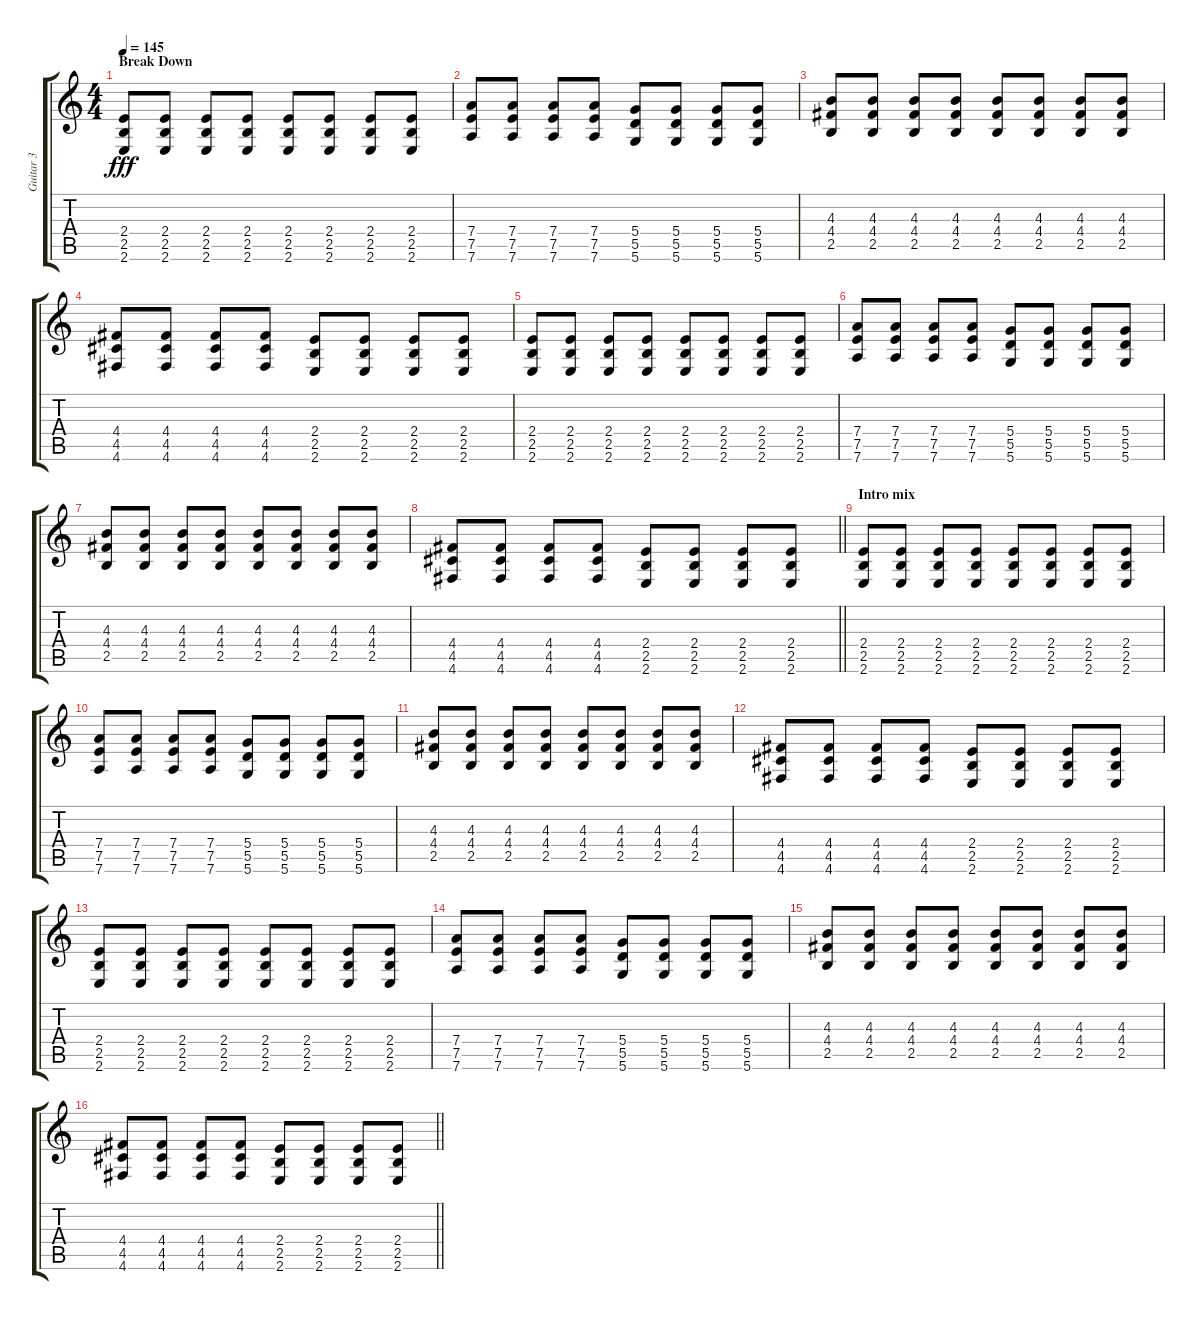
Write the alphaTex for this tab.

\track ("Guitar 3" "Guitar 3") {instrument distortionguitar}
\staff {score tabs}
\tuning (E4 B3 G3 D3 A2 D2) {hide}
\ts (4 4)
\section ("" "Break Down")
\tempo 145
\clef g2
\ks c
(2.4 2.5 2.6).8{dy fff} (2.4 2.5 2.6).8 (2.4 2.5 2.6).8 (2.4 2.5 2.6).8 (2.4 2.5 2.6).8 (2.4 2.5 2.6).8 (2.4 2.5 2.6).8 (2.4 2.5 2.6).8 |
(7.4 7.5 7.6).8 (7.4 7.5 7.6).8 (7.4 7.5 7.6).8 (7.4 7.5 7.6).8 (5.4 5.5 5.6).8 (5.4 5.5 5.6).8 (5.4 5.5 5.6).8 (5.4 5.5 5.6).8 |
(4.3 4.4 2.5).8 (4.3 4.4 2.5).8 (4.3 4.4 2.5).8 (4.3 4.4 2.5).8 (4.3 4.4 2.5).8 (4.3 4.4 2.5).8 (4.3 4.4 2.5).8 (4.3 4.4 2.5).8 |
(4.4 4.5 4.6).8 (4.4 4.5 4.6).8 (4.4 4.5 4.6).8 (4.4 4.5 4.6).8 (2.4 2.5 2.6).8 (2.4 2.5 2.6).8 (2.4 2.5 2.6).8 (2.4 2.5 2.6).8 |
(2.4 2.5 2.6).8 (2.4 2.5 2.6).8 (2.4 2.5 2.6).8 (2.4 2.5 2.6).8 (2.4 2.5 2.6).8 (2.4 2.5 2.6).8 (2.4 2.5 2.6).8 (2.4 2.5 2.6).8 |
(7.4 7.5 7.6).8 (7.4 7.5 7.6).8 (7.4 7.5 7.6).8 (7.4 7.5 7.6).8 (5.4 5.5 5.6).8 (5.4 5.5 5.6).8 (5.4 5.5 5.6).8 (5.4 5.5 5.6).8 |
(4.3 4.4 2.5).8 (4.3 4.4 2.5).8 (4.3 4.4 2.5).8 (4.3 4.4 2.5).8 (4.3 4.4 2.5).8 (4.3 4.4 2.5).8 (4.3 4.4 2.5).8 (4.3 4.4 2.5).8 |
\barLineRight lightlight
(4.4 4.5 4.6).8 (4.4 4.5 4.6).8 (4.4 4.5 4.6).8 (4.4 4.5 4.6).8 (2.4 2.5 2.6).8 (2.4 2.5 2.6).8 (2.4 2.5 2.6).8 (2.4 2.5 2.6).8 |
\section ("" "Intro mix")
(2.4 2.5 2.6).8 (2.4 2.5 2.6).8 (2.4 2.5 2.6).8 (2.4 2.5 2.6).8 (2.4 2.5 2.6).8 (2.4 2.5 2.6).8 (2.4 2.5 2.6).8 (2.4 2.5 2.6).8 |
(7.4 7.5 7.6).8 (7.4 7.5 7.6).8 (7.4 7.5 7.6).8 (7.4 7.5 7.6).8 (5.4 5.5 5.6).8 (5.4 5.5 5.6).8 (5.4 5.5 5.6).8 (5.4 5.5 5.6).8 |
(4.3 4.4 2.5).8 (4.3 4.4 2.5).8 (4.3 4.4 2.5).8 (4.3 4.4 2.5).8 (4.3 4.4 2.5).8 (4.3 4.4 2.5).8 (4.3 4.4 2.5).8 (4.3 4.4 2.5).8 |
(4.4 4.5 4.6).8 (4.4 4.5 4.6).8 (4.4 4.5 4.6).8 (4.4 4.5 4.6).8 (2.4 2.5 2.6).8 (2.4 2.5 2.6).8 (2.4 2.5 2.6).8 (2.4 2.5 2.6).8 |
(2.4 2.5 2.6).8 (2.4 2.5 2.6).8 (2.4 2.5 2.6).8 (2.4 2.5 2.6).8 (2.4 2.5 2.6).8 (2.4 2.5 2.6).8 (2.4 2.5 2.6).8 (2.4 2.5 2.6).8 |
(7.4 7.5 7.6).8 (7.4 7.5 7.6).8 (7.4 7.5 7.6).8 (7.4 7.5 7.6).8 (5.4 5.5 5.6).8 (5.4 5.5 5.6).8 (5.4 5.5 5.6).8 (5.4 5.5 5.6).8 |
(4.3 4.4 2.5).8 (4.3 4.4 2.5).8 (4.3 4.4 2.5).8 (4.3 4.4 2.5).8 (4.3 4.4 2.5).8 (4.3 4.4 2.5).8 (4.3 4.4 2.5).8 (4.3 4.4 2.5).8 |
\barLineRight lightlight
(4.4 4.5 4.6).8 (4.4 4.5 4.6).8 (4.4 4.5 4.6).8 (4.4 4.5 4.6).8 (2.4 2.5 2.6).8 (2.4 2.5 2.6).8 (2.4 2.5 2.6).8 (2.4 2.5 2.6).8
